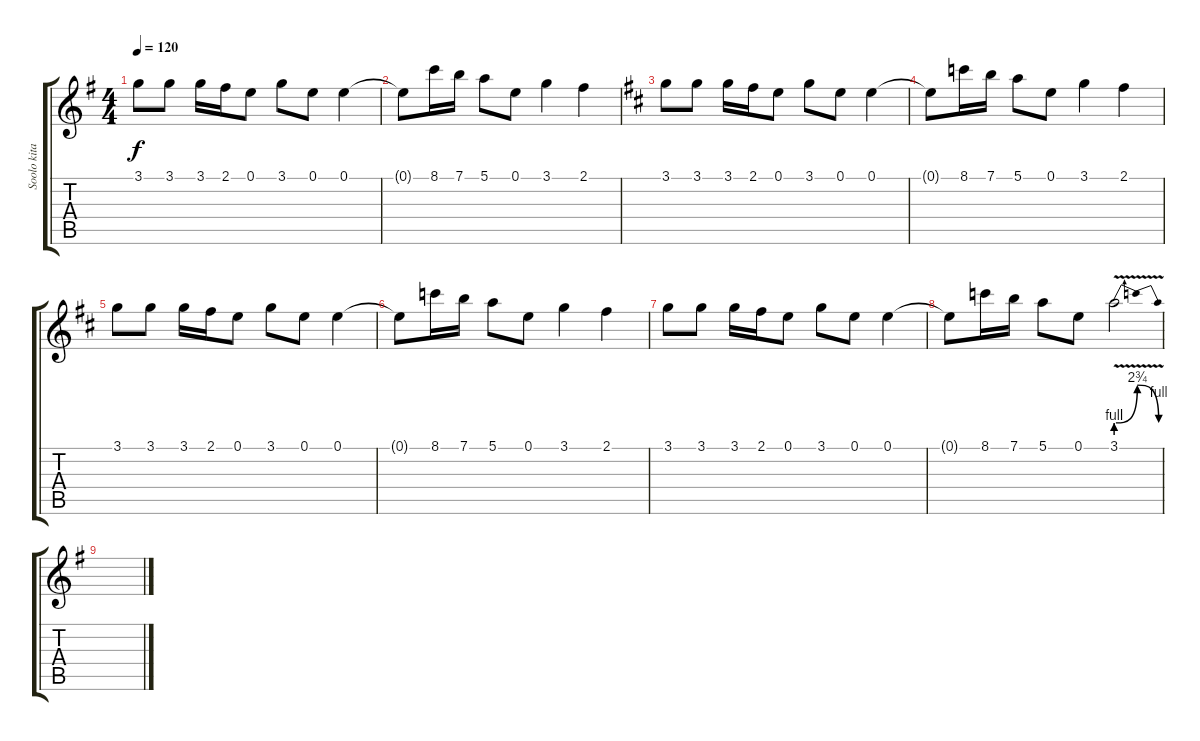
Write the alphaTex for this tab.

\track ("Soolo kitara" "Soolo kita") {instrument overdrivenguitar}
\staff {score tabs}
\tuning (E4 B3 G3 D3 A2 E2) {hide}
\ts (4 4)
\tempo 120
\clef g2
\ks g
3.1.8{dy f instrument overdrivenguitar} 3.1.8 3.1.16 2.1.16 0.1.8 3.1.8 0.1.8 0.1.4 |
0.1{t}.8 8.1.16 7.1.16 5.1.8 0.1.8 3.1.4 2.1.4 |
\ks d
3.1.8 3.1.8 3.1.16 2.1.16 0.1.8 3.1.8 0.1.8 0.1.4 |
0.1{t}.8 8.1.16 7.1.16 5.1.8 0.1.8 3.1.4 2.1.4 |
3.1.8 3.1.8 3.1.16 2.1.16 0.1.8 3.1.8 0.1.8 0.1.4 |
0.1{t}.8 8.1.16 7.1.16 5.1.8 0.1.8 3.1.4 2.1.4 |
3.1.8 3.1.8 3.1.16 2.1.16 0.1.8 3.1.8 0.1.8 0.1.4 |
0.1{t}.8 8.1.16{volume 5} 7.1.16 5.1.8 0.1.8 3.1{be (bendrelease 0 4 11 11 11 11 60 4) v}.2 |
\ks g
